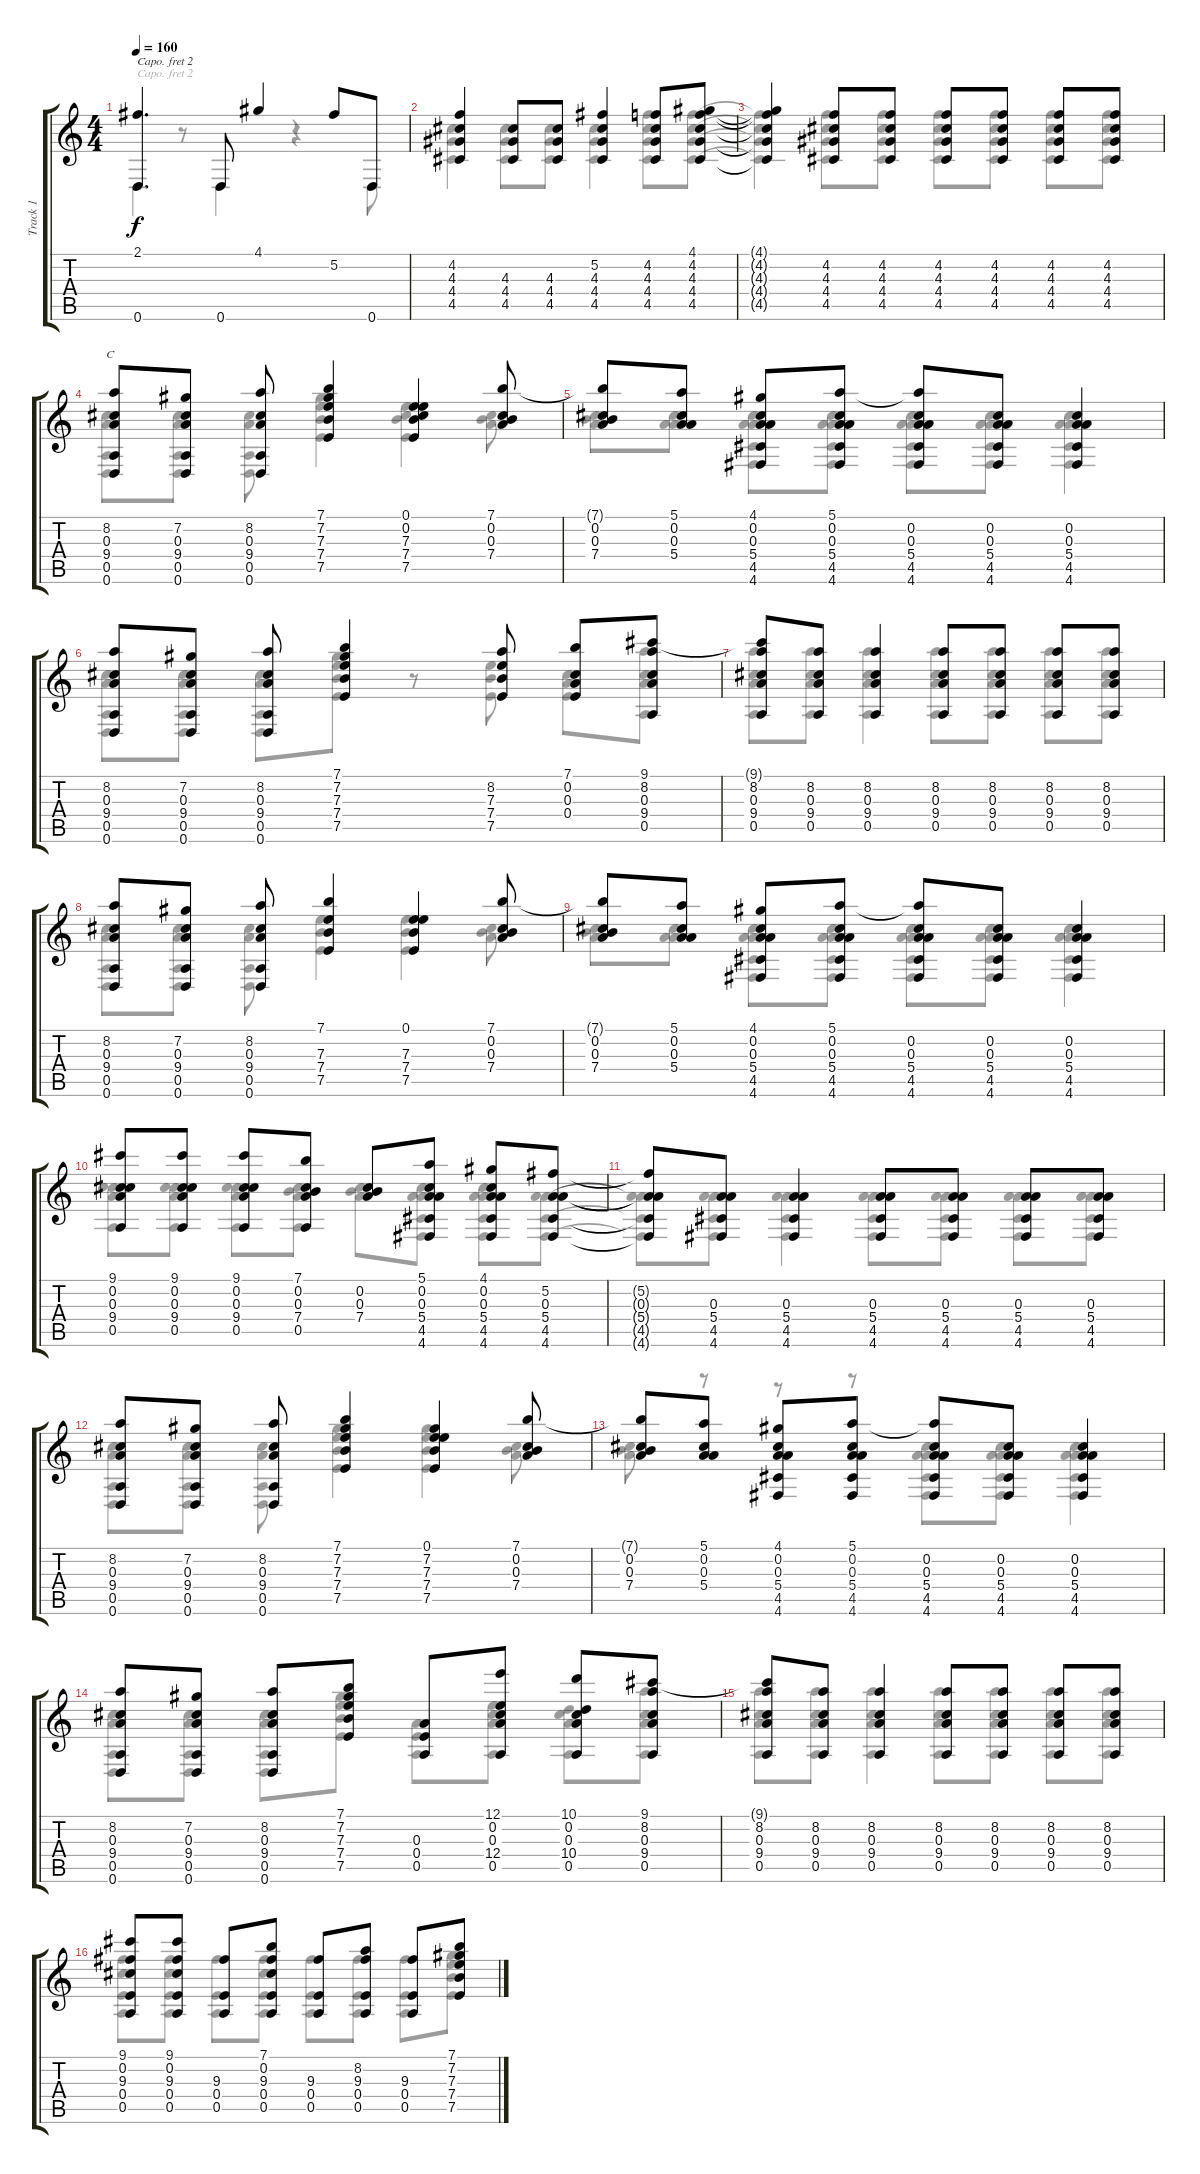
\track ("Track 1" "Track 1") {instrument acousticguitarsteel}
\staff {score tabs}
\capo 2
\tuning (D4 B3 G3 D3 G2 C2) {hide}
\voice
\ts (4 4)
\tempo 160
\clef g2
\ks c
(2.1{t} 0.6).4{d dy f} 0.6.8 4.1.4 5.2.8 0.6.8 |
(4.2 4.3 4.4 4.5).4 (4.3 4.4 4.5).8 (4.3 4.4 4.5).8 (5.2 4.3 4.4 4.5).4 (4.2 4.3 4.4 4.5).8 (4.1 4.2 4.3 4.4 4.5).8 |
(4.1{t} 4.2{t} 4.3{t} 4.4{t} 4.5{t}).4 (4.2 4.3 4.4 4.5).8 (4.2 4.3 4.4 4.5).8 (4.2 4.3 4.4 4.5).8 (4.2 4.3 4.4 4.5).8 (4.2 4.3 4.4 4.5).8 (4.2 4.3 4.4 4.5).8 |
(8.2 0.3 9.4 0.5 0.6).8{txt "C"} (7.2 0.3 9.4 0.5 0.6).8 (8.2 0.3 9.4 0.5 0.6).8 (7.1 7.2 7.3 7.4 7.5).4 (0.1 0.2 7.3 7.4 7.5).4 (7.1 0.2 0.3 7.4).8 |
(7.1{t} 0.2 0.3 7.4).8 (5.1 0.2 0.3 5.4).8 (4.1 0.2 0.3 5.4 4.5 4.6).8 (5.1 0.2 0.3 5.4 4.5 4.6).8 (5.1{t} 0.2 0.3 5.4 4.5 4.6).8 (0.2 0.3 5.4 4.5 4.6).8 (0.2 0.3 5.4 4.5 4.6).4 |
(8.2 0.3 9.4 0.5 0.6).8 (7.2 0.3 9.4 0.5 0.6).8 (8.2 0.3 9.4 0.5 0.6).8 (7.1 7.2 7.3 7.4 7.5).4 (8.2 7.3 7.4 7.5).8 (7.1 0.2 0.3 0.4).8 (9.1 8.2 0.3 9.4 0.5).8 |
(9.1{t} 8.2 0.3 9.4 0.5).8 (8.2 0.3 9.4 0.5).8 (8.2 0.3 9.4 0.5).4 (8.2 0.3 9.4 0.5).8 (8.2 0.3 9.4 0.5).8 (8.2 0.3 9.4 0.5).8 (8.2 0.3 9.4 0.5).8 |
(8.2 0.3 9.4 0.5 0.6).8 (7.2 0.3 9.4 0.5 0.6).8 (8.2 0.3 9.4 0.5 0.6).8 (7.1 7.3 7.4 7.5).4 (0.1 7.3 7.4 7.5).4 (7.1 0.2 0.3 7.4).8 |
(7.1{t} 0.2 0.3 7.4).8 (5.1 0.2 0.3 5.4).8 (4.1 0.2 0.3 5.4 4.5 4.6).8 (5.1 0.2 0.3 5.4 4.5 4.6).8 (5.1{t} 0.2 0.3 5.4 4.5 4.6).8 (0.2 0.3 5.4 4.5 4.6).8 (0.2 0.3 5.4 4.5 4.6).4 |
(9.1 0.2 0.3 9.4 0.5).8 (9.1 0.2 0.3 9.4 0.5).8 (9.1 0.2 0.3 9.4 0.5).8 (7.1 0.2 0.3 7.4 0.5).8 (0.2 0.3 7.4).8 (5.1 0.2 0.3 5.4 4.5 4.6).8 (4.1 0.2 0.3 5.4 4.5 4.6).8 (5.2 0.3 5.4 4.5 4.6).8 |
(5.2{t} 0.3{t} 5.4{t} 4.5{t} 4.6{t}).8 (0.3 5.4 4.5 4.6).8 (0.3 5.4 4.5 4.6).4 (0.3 5.4 4.5 4.6).8 (0.3 5.4 4.5 4.6).8 (0.3 5.4 4.5 4.6).8 (0.3 5.4 4.5 4.6).8 |
(8.2 0.3 9.4 0.5 0.6).8 (7.2 0.3 9.4 0.5 0.6).8 (8.2 0.3 9.4 0.5 0.6).8 (7.1 7.2 7.3 7.4 7.5).4 (0.1 7.2 7.3 7.4 7.5).4 (7.1 0.2 0.3 7.4).8 |
(7.1{t} 0.2 0.3 7.4).8 (5.1 0.2 0.3 5.4).8 (4.1 0.2 0.3 5.4 4.5 4.6).8 (5.1 0.2 0.3 5.4 4.5 4.6).8 (5.1{t} 0.2 0.3 5.4 4.5 4.6).8 (0.2 0.3 5.4 4.5 4.6).8 (0.2 0.3 5.4 4.5 4.6).4 |
(8.2 0.3 9.4 0.5 0.6).8 (7.2 0.3 9.4 0.5 0.6).8 (8.2 0.3 9.4 0.5 0.6).8 (7.1 7.2 7.3 7.4 7.5).8 (0.3 0.4 0.5).8 (12.1 0.2 0.3 12.4 0.5).8 (10.1 0.2 0.3 10.4 0.5).8 (9.1 8.2 0.3 9.4 0.5).8 |
(9.1{t} 8.2 0.3 9.4 0.5).8 (8.2 0.3 9.4 0.5).8 (8.2 0.3 9.4 0.5).4 (8.2 0.3 9.4 0.5).8 (8.2 0.3 9.4 0.5).8 (8.2 0.3 9.4 0.5).8 (8.2 0.3 9.4 0.5).8 |
(9.1 0.2 9.3 0.4 0.5).8 (9.1 0.2 9.3 0.4 0.5).8 (9.3 0.4 0.5).8 (7.1 0.2 9.3 0.4 0.5).8 (9.3 0.4 0.5).8 (8.2 9.3 0.4 0.5).8 (9.3 0.4 0.5).8 (7.1 7.2 7.3 7.4 7.5).8
\voice
\clef g2
\ottava regular
\simile none
\ks c
0.6.4{dy f} r.8 0.6.4 r.4 0.6.8 |
(4.3 4.4 4.5).4 (4.3 4.4 4.5).8 (4.3 4.4 4.5).8 (4.3 4.4 4.5).4 (4.2 4.3 4.4 4.5).8 (4.2 4.3 4.4 4.5).8 |
(4.2{t} 4.3{t} 4.4{t} 4.5{t}).4 (4.2 4.3 4.4 4.5).8 (4.2 4.3 4.4 4.5).8 (4.2 4.3 4.4 4.5).8 (4.2 4.3 4.4 4.5).8 (4.2 4.3 4.4 4.5).8 (4.2 4.3 4.4 4.5).8 |
(0.3 9.4 0.5 0.6).8 (0.3 9.4 0.5 0.6).8 (0.3 9.4 0.5 0.6).8 (7.2 7.3 7.4 7.5).4 (0.2 7.3 7.4 7.5).4 (0.2 0.3 7.4).8 |
(0.2 0.3 7.4).8 (0.2 0.3 5.4).8 (0.2 0.3 5.4 4.5 4.6).8 (0.2 0.3 5.4 4.5 4.6).8 (0.2 0.3 5.4 4.5 4.6).8 (0.2 0.3 5.4 4.5 4.6).8 (0.2 0.3 5.4 4.5 4.6).4 |
(0.3 9.4 0.5 0.6).8 (0.3 9.4 0.5 0.6).8 (0.3 9.4 0.5 0.6).8 (7.2 7.3 7.4 7.5).8 r.8 (7.3 7.4 7.5).8 (0.2 0.3 0.4).8 (8.2 0.3 9.4 0.5).8 |
(8.2 0.3 9.4 0.5).8 (8.2 0.3 9.4 0.5).8 (8.2 0.3 9.4 0.5).4 (8.2 0.3 9.4 0.5).8 (8.2 0.3 9.4 0.5).8 (8.2 0.3 9.4 0.5).8 (8.2 0.3 9.4 0.5).8 |
(0.3 9.4 0.5 0.6).8 (0.3 9.4 0.5 0.6).8 (0.3 9.4 0.5 0.6).8 (7.3 7.4 7.5).4 (7.3 7.4 7.5).4 (0.2 0.3 7.4).8 |
(0.2 0.3 7.4).8 (0.2 0.3 5.4).8 (0.2 0.3 5.4 4.5 4.6).8 (0.2 0.3 5.4 4.5 4.6).8 (0.2 0.3 5.4 4.5 4.6).8 (0.2 0.3 5.4 4.5 4.6).8 (0.2 0.3 5.4 4.5 4.6).4 |
(0.2 0.3 9.4 0.5).8 (0.2 0.3 9.4 0.5).8 (0.2 0.3 9.4 0.5).8 (0.2 0.3 7.4 0.5).8 (0.2 0.3 7.4).8 (0.2 0.3 5.4 4.5 4.6).8 (0.2 0.3 5.4 4.5 4.6).8 (0.3 5.4 4.5 4.6).8 |
(0.3{t} 5.4{t} 4.5{t} 4.6{t}).8 (0.3 5.4 4.5 4.6).8 (0.3 5.4 4.5 4.6).4 (0.3 5.4 4.5 4.6).8 (0.3 5.4 4.5 4.6).8 (0.3 5.4 4.5 4.6).8 (0.3 5.4 4.5 4.6).8 |
(0.3 9.4 0.5 0.6).8 (0.3 9.4 0.5 0.6).8 (0.3 9.4 0.5 0.6).8 (7.2 7.3 7.4 7.5).4 (7.2 7.3 7.4 7.5).4 (0.2 0.3 7.4).8 |
(0.2 0.3 7.4).8 r.8 r.8 r.8 (0.2 0.3 5.4 4.5 4.6).8 (0.2 0.3 5.4 4.5 4.6).8 (0.2 0.3 5.4 4.5 4.6).4 |
(0.3 9.4 0.5 0.6).8 (0.3 9.4 0.5 0.6).8 (0.3 9.4 0.5 0.6).8 (7.2 7.3 7.4 7.5).8 (0.3 0.4 0.5).8 (0.2 0.3 12.4 0.5).8 (0.2 0.3 10.4 0.5).8 (8.2 0.3 9.4 0.5).8 |
(8.2 0.3 9.4 0.5).8 (8.2 0.3 9.4 0.5).8 (8.2 0.3 9.4 0.5).4 (8.2 0.3 9.4 0.5).8 (8.2 0.3 9.4 0.5).8 (8.2 0.3 9.4 0.5).8 (8.2 0.3 9.4 0.5).8 |
(0.2 9.3 0.4 0.5).8 (0.2 9.3 0.4 0.5).8 (9.3 0.4 0.5).8 (0.2 9.3 0.4 0.5).8 (9.3 0.4 0.5).8 (9.3 0.4 0.5).8 (9.3 0.4 0.5).8 (7.2 7.3 7.4 7.5).8
